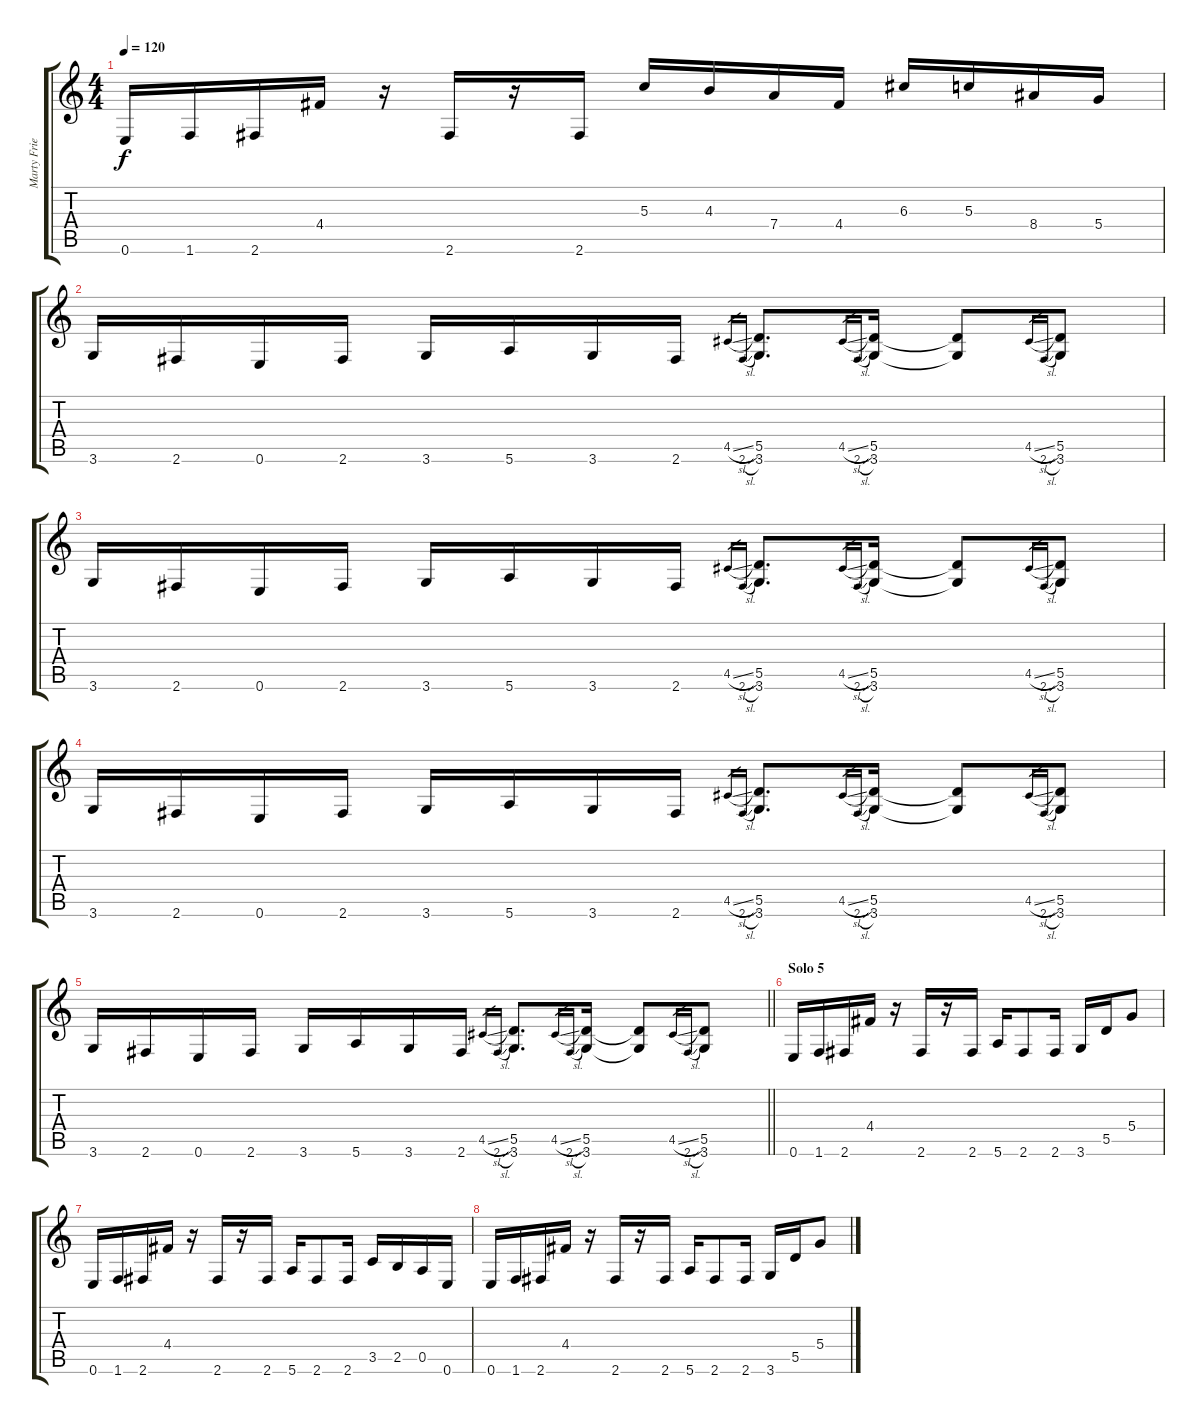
\track ("Marty Friedman" "Marty Frie") {instrument distortionguitar}
\staff {score tabs}
\tuning (E4 B3 G3 D3 A2 E2) {hide}
\ts (4 4)
\tempo 120
\clef g2
\ks c
0.6.16{dy f} 1.6.16 2.6.16 4.4.16 r.16 2.6.16 r.16 2.6.16 5.3.16 4.3.16 7.4.16 4.4.16 6.3.16 5.3.16 8.4.16 5.4.16 |
3.6.16 2.6.16 0.6.16 2.6.16 3.6.16 5.6.16 3.6.16 2.6.16 4.5{sl}.16{gr} 2.6{sl}.16{gr} (5.5 3.6).8{d} 4.5{sl}.16{gr} 2.6{sl}.16{gr} (5.5 3.6).16 (5.5{t} 3.6{t}).8 4.5{sl}.16{gr} 2.6{sl}.16{gr} (5.5 3.6).8 |
3.6.16 2.6.16 0.6.16 2.6.16 3.6.16 5.6.16 3.6.16 2.6.16 4.5{sl}.16{gr} 2.6{sl}.16{gr} (5.5 3.6).8{d} 4.5{sl}.16{gr} 2.6{sl}.16{gr} (5.5 3.6).16 (5.5{t} 3.6{t}).8 4.5{sl}.16{gr} 2.6{sl}.16{gr} (5.5 3.6).8 |
3.6.16 2.6.16 0.6.16 2.6.16 3.6.16 5.6.16 3.6.16 2.6.16 4.5{sl}.16{gr} 2.6{sl}.16{gr} (5.5 3.6).8{d} 4.5{sl}.16{gr} 2.6{sl}.16{gr} (5.5 3.6).16 (5.5{t} 3.6{t}).8 4.5{sl}.16{gr} 2.6{sl}.16{gr} (5.5 3.6).8 |
\barLineRight lightlight
3.6.16 2.6.16 0.6.16 2.6.16 3.6.16 5.6.16 3.6.16 2.6.16 4.5{sl}.16{gr} 2.6{sl}.16{gr} (5.5 3.6).8{d} 4.5{sl}.16{gr} 2.6{sl}.16{gr} (5.5 3.6).16 (5.5{t} 3.6{t}).8 4.5{sl}.16{gr} 2.6{sl}.16{gr} (5.5 3.6).8 |
\section ("" "Solo 5")
0.6.16 1.6.16 2.6.16 4.4.16 r.16 2.6.16 r.16 2.6.16 5.6.16 2.6.8 2.6.16 3.6.16 5.5.16 5.4.8 |
0.6.16 1.6.16 2.6.16 4.4.16 r.16 2.6.16 r.16 2.6.16 5.6.16 2.6.8 2.6.16 3.5.16 2.5.16 0.5.16 0.6.16 |
0.6.16 1.6.16 2.6.16 4.4.16 r.16 2.6.16 r.16 2.6.16 5.6.16 2.6.8 2.6.16 3.6.16 5.5.16 5.4.8
